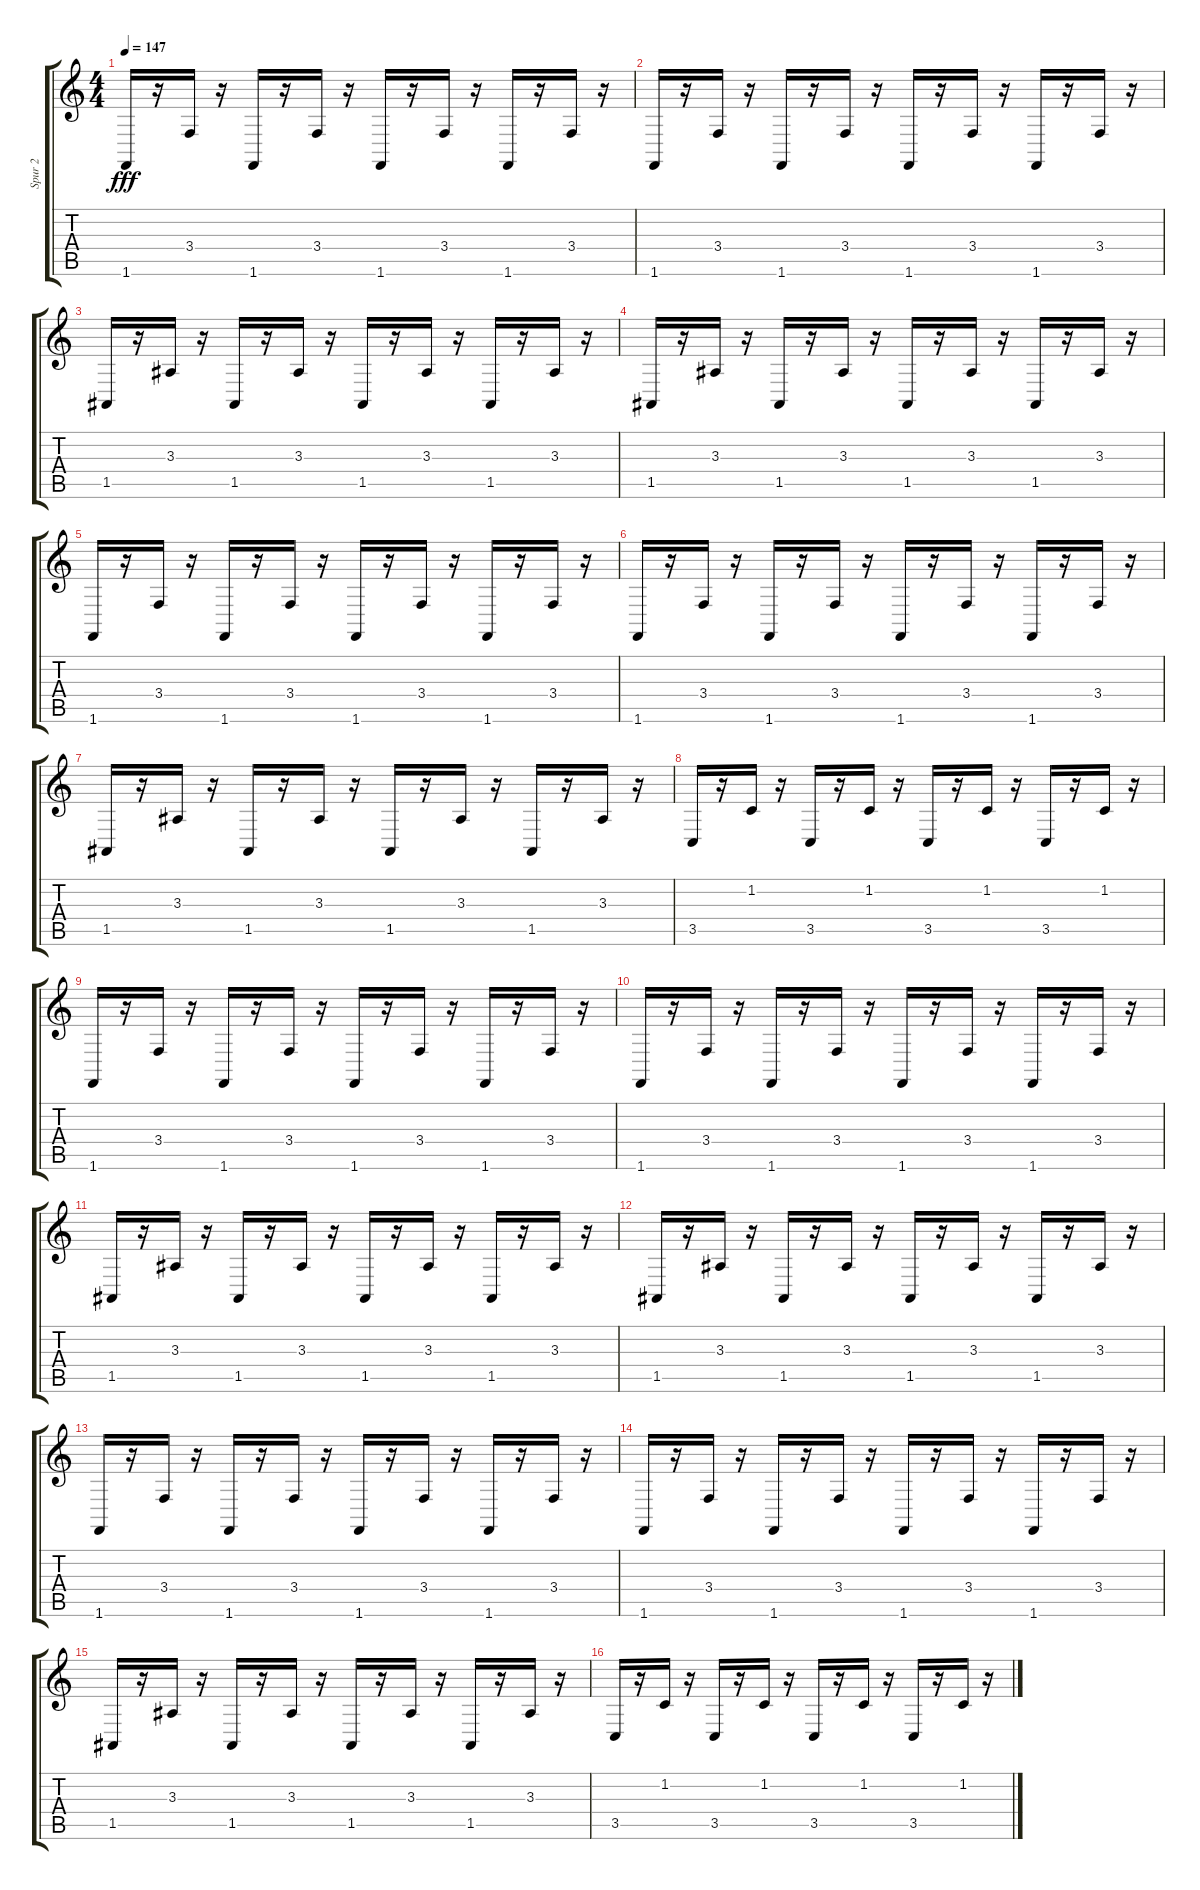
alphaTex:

\track ("Spur 2" "Spur 2") {instrument lead8bassandlead}
\staff {score tabs}
\tuning (E4 B3 G3 D3 A2 E2) {hide}
\ts (4 4)
\tempo 147
\clef g2
\ks c
1.6.16{dy fff} r.16 3.4.16 r.16 1.6.16 r.16 3.4.16 r.16 1.6.16 r.16 3.4.16 r.16 1.6.16 r.16 3.4.16 r.16 |
1.6.16 r.16 3.4.16 r.16 1.6.16 r.16 3.4.16 r.16 1.6.16 r.16 3.4.16 r.16 1.6.16 r.16 3.4.16 r.16 |
1.5.16 r.16 3.3.16 r.16 1.5.16 r.16 3.3.16 r.16 1.5.16 r.16 3.3.16 r.16 1.5.16 r.16 3.3.16 r.16 |
1.5.16 r.16 3.3.16 r.16 1.5.16 r.16 3.3.16 r.16 1.5.16 r.16 3.3.16 r.16 1.5.16 r.16 3.3.16 r.16 |
1.6.16 r.16 3.4.16 r.16 1.6.16 r.16 3.4.16 r.16 1.6.16 r.16 3.4.16 r.16 1.6.16 r.16 3.4.16 r.16 |
1.6.16 r.16 3.4.16 r.16 1.6.16 r.16 3.4.16 r.16 1.6.16 r.16 3.4.16 r.16 1.6.16 r.16 3.4.16 r.16 |
1.5.16 r.16 3.3.16 r.16 1.5.16 r.16 3.3.16 r.16 1.5.16 r.16 3.3.16 r.16 1.5.16 r.16 3.3.16 r.16 |
3.5.16 r.16 1.2.16 r.16 3.5.16 r.16 1.2.16 r.16 3.5.16 r.16 1.2.16 r.16 3.5.16 r.16 1.2.16 r.16 |
1.6.16 r.16 3.4.16 r.16 1.6.16 r.16 3.4.16 r.16 1.6.16 r.16 3.4.16 r.16 1.6.16 r.16 3.4.16 r.16 |
1.6.16 r.16 3.4.16 r.16 1.6.16 r.16 3.4.16 r.16 1.6.16 r.16 3.4.16 r.16 1.6.16 r.16 3.4.16 r.16 |
1.5.16 r.16 3.3.16 r.16 1.5.16 r.16 3.3.16 r.16 1.5.16 r.16 3.3.16 r.16 1.5.16 r.16 3.3.16 r.16 |
1.5.16 r.16 3.3.16 r.16 1.5.16 r.16 3.3.16 r.16 1.5.16 r.16 3.3.16 r.16 1.5.16 r.16 3.3.16 r.16 |
1.6.16 r.16 3.4.16 r.16 1.6.16 r.16 3.4.16 r.16 1.6.16 r.16 3.4.16 r.16 1.6.16 r.16 3.4.16 r.16 |
1.6.16 r.16 3.4.16 r.16 1.6.16 r.16 3.4.16 r.16 1.6.16 r.16 3.4.16 r.16 1.6.16 r.16 3.4.16 r.16 |
1.5.16 r.16 3.3.16 r.16 1.5.16 r.16 3.3.16 r.16 1.5.16 r.16 3.3.16 r.16 1.5.16 r.16 3.3.16 r.16 |
3.5.16 r.16 1.2.16 r.16 3.5.16 r.16 1.2.16 r.16 3.5.16 r.16 1.2.16 r.16 3.5.16 r.16 1.2.16 r.16
